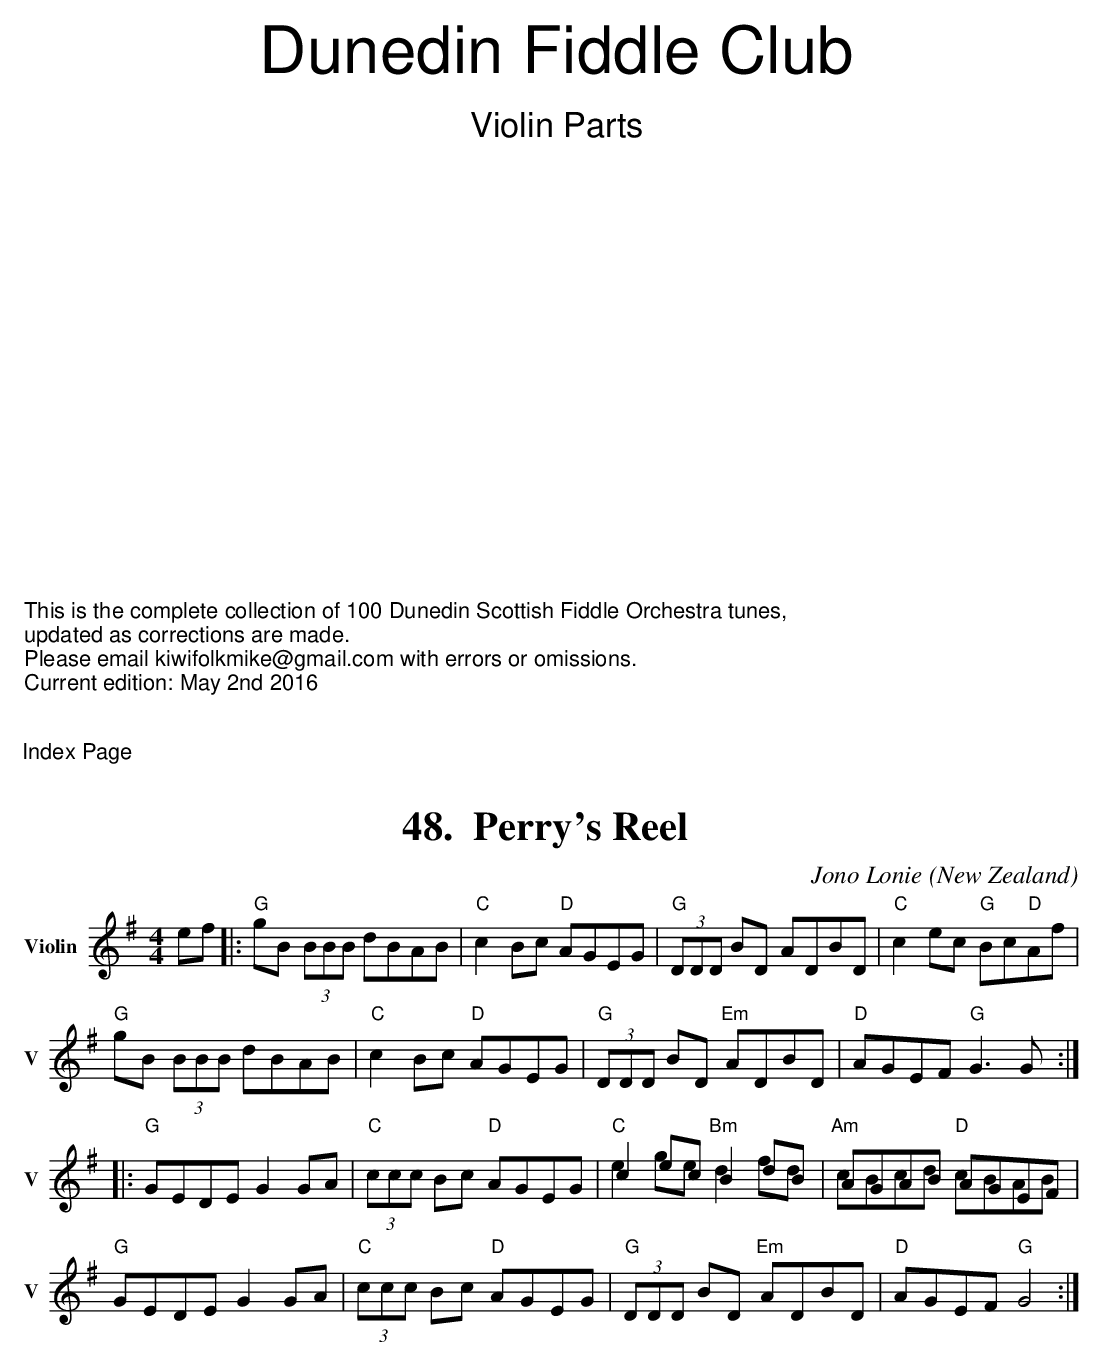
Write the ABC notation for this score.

X:1
T:Perry's Reel
M:4/4
L:1/8
C:Jono Lonie
O:New Zealand
%%score 1 | 2
K:G
V:1 name=Violin sname=V
ef|:"G"gB (3BBB dBAB|"C"c2 Bc "D"AGEG|"G"(3DDD BD ADBD|"C"c2 ec "G"Bc"D"Af|
"G"gB (3BBB dBAB|"C"c2 Bc "D"AGEG|"G"(3DDD BD "Em"ADBD|"D"AGEF "G"G3 G:|
|:"G"GEDE G2 GA|"C"(3ccc Bc "D"AGEG|"C"c2 ec "Bm"B2 dB &\ e2 ge d2 fd|"Am"AGAB "D"AGEF &\cBcd cBAB|
"G"GEDE G2 GA|"C"(3ccc Bc "D"AGEG|"G"(3DDD BD "Em"ADBD|"D"AGEF "G"G4:|
V:C clef=bass middle=D name=Cello sname=C
EF|:G2F2E2D2|C2E2D2F2|G2F2E2D2|C2E2D2F2|
G2F2E2D2|C2E2D2F2|G2D2E2B,2|D2F2G4:|
|:G2B,CD2B,2|C2B,CD2A,2|E4D4|C4D4|
G2B,CD2B,2|C2B,CD2A,2|G,2D2E2B,2|D2A2G4:|
